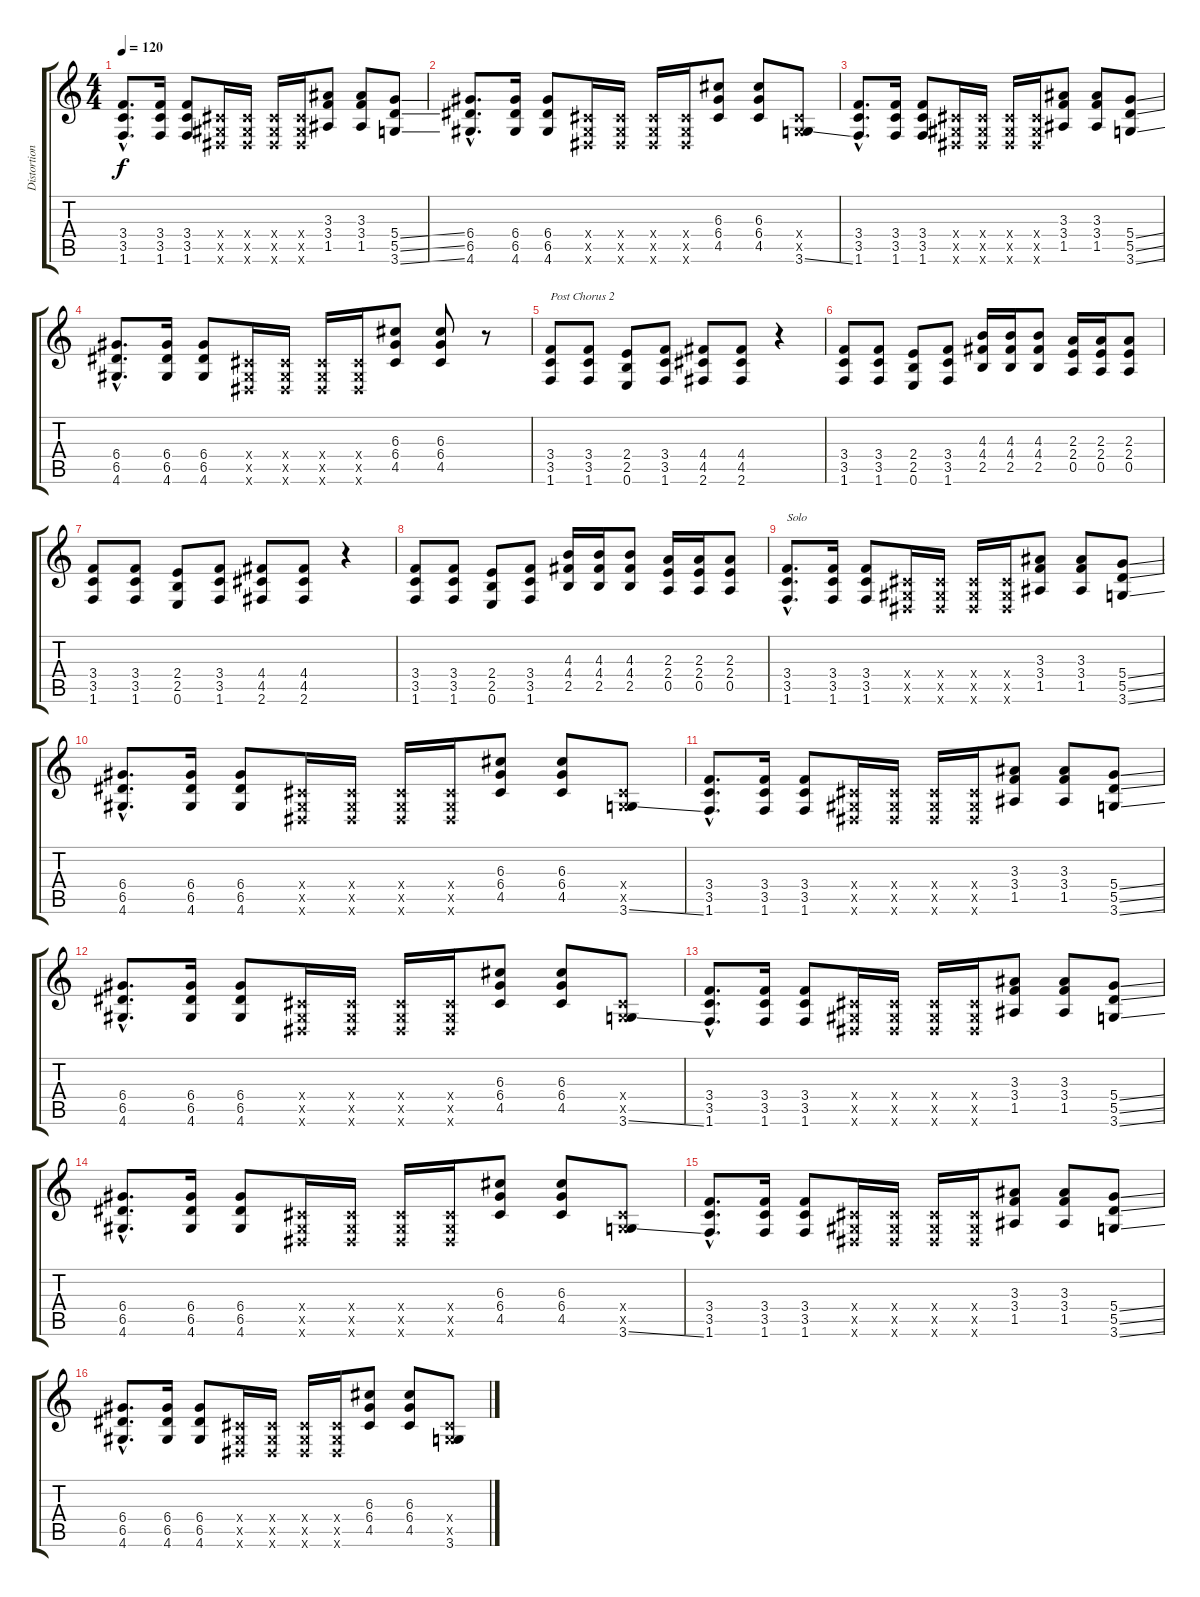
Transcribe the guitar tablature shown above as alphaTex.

\track ("Distortion Guitar" "Distortion") {instrument distortionguitar}
\staff {score tabs}
\tuning (E4 B3 G3 D3 A2 E2) {hide}
\ts (4 4)
\tempo 120
\clef g2
\ks c
(3.4{hac} 3.5{hac} 1.6{hac}).8{d dy f} (3.4 3.5 1.6).16 (3.4 3.5 1.6).8 (-1.4{x} -1.5{x} -1.6{x}).16 (-1.4{x} -1.5{x} -1.6{x}).16 (-1.4{x} -1.5{x} -1.6{x}).16 (-1.4{x} -1.5{x} -1.6{x}).16 (3.3 3.4 1.5).8 (3.3 3.4 1.5).8 (5.4{ss} 5.5{ss} 3.6{ss}).8 |
(6.4{hac} 6.5{hac} 4.6{hac}).8{d} (6.4 6.5 4.6).16 (6.4 6.5 4.6).8 (-1.4{x} -1.5{x} -1.6{x}).16 (-1.4{x} -1.5{x} -1.6{x}).16 (-1.4{x} -1.5{x} -1.6{x}).16 (-1.4{x} -1.5{x} -1.6{x}).16 (6.3 6.4 4.5).8 (6.3 6.4 4.5).8 (-1.4{x} -1.5{x} 3.6{ss}).8 |
(3.4{hac} 3.5{hac} 1.6{hac}).8{d} (3.4 3.5 1.6).16 (3.4 3.5 1.6).8 (-1.4{x} -1.5{x} -1.6{x}).16 (-1.4{x} -1.5{x} -1.6{x}).16 (-1.4{x} -1.5{x} -1.6{x}).16 (-1.4{x} -1.5{x} -1.6{x}).16 (3.3 3.4 1.5).8 (3.3 3.4 1.5).8 (5.4{ss} 5.5{ss} 3.6{ss}).8 |
(6.4{hac} 6.5{hac} 4.6{hac}).8{d} (6.4 6.5 4.6).16 (6.4 6.5 4.6).8 (-1.4{x} -1.5{x} -1.6{x}).16 (-1.4{x} -1.5{x} -1.6{x}).16 (-1.4{x} -1.5{x} -1.6{x}).16 (-1.4{x} -1.5{x} -1.6{x}).16 (6.3 6.4 4.5).8 (6.3 6.4 4.5).8 r.8 |
(3.4 3.5 1.6).8{txt "Post Chorus 2"} (3.4 3.5 1.6).8 (2.4 2.5 0.6).8 (3.4 3.5 1.6).8 (4.4 4.5 2.6).8 (4.4 4.5 2.6).8 r.4 |
(3.4 3.5 1.6).8 (3.4 3.5 1.6).8 (2.4 2.5 0.6).8 (3.4 3.5 1.6).8 (4.3 4.4 2.5).16 (4.3 4.4 2.5).16 (4.3 4.4 2.5).8 (2.3 2.4 0.5).16 (2.3 2.4 0.5).16 (2.3 2.4 0.5).8 |
(3.4 3.5 1.6).8 (3.4 3.5 1.6).8 (2.4 2.5 0.6).8 (3.4 3.5 1.6).8 (4.4 4.5 2.6).8 (4.4 4.5 2.6).8 r.4 |
(3.4 3.5 1.6).8 (3.4 3.5 1.6).8 (2.4 2.5 0.6).8 (3.4 3.5 1.6).8 (4.3 4.4 2.5).16 (4.3 4.4 2.5).16 (4.3 4.4 2.5).8 (2.3 2.4 0.5).16 (2.3 2.4 0.5).16 (2.3 2.4 0.5).8 |
(3.4{hac} 3.5{hac} 1.6{hac}).8{d txt "Solo"} (3.4 3.5 1.6).16 (3.4 3.5 1.6).8 (-1.4{x} -1.5{x} -1.6{x}).16 (-1.4{x} -1.5{x} -1.6{x}).16 (-1.4{x} -1.5{x} -1.6{x}).16 (-1.4{x} -1.5{x} -1.6{x}).16 (3.3 3.4 1.5).8 (3.3 3.4 1.5).8 (5.4{ss} 5.5{ss} 3.6{ss}).8 |
(6.4{hac} 6.5{hac} 4.6{hac}).8{d} (6.4 6.5 4.6).16 (6.4 6.5 4.6).8 (-1.4{x} -1.5{x} -1.6{x}).16 (-1.4{x} -1.5{x} -1.6{x}).16 (-1.4{x} -1.5{x} -1.6{x}).16 (-1.4{x} -1.5{x} -1.6{x}).16 (6.3 6.4 4.5).8 (6.3 6.4 4.5).8 (-1.4{x} -1.5{x} 3.6{ss}).8 |
(3.4{hac} 3.5{hac} 1.6{hac}).8{d} (3.4 3.5 1.6).16 (3.4 3.5 1.6).8 (-1.4{x} -1.5{x} -1.6{x}).16 (-1.4{x} -1.5{x} -1.6{x}).16 (-1.4{x} -1.5{x} -1.6{x}).16 (-1.4{x} -1.5{x} -1.6{x}).16 (3.3 3.4 1.5).8 (3.3 3.4 1.5).8 (5.4{ss} 5.5{ss} 3.6{ss}).8 |
(6.4{hac} 6.5{hac} 4.6{hac}).8{d} (6.4 6.5 4.6).16 (6.4 6.5 4.6).8 (-1.4{x} -1.5{x} -1.6{x}).16 (-1.4{x} -1.5{x} -1.6{x}).16 (-1.4{x} -1.5{x} -1.6{x}).16 (-1.4{x} -1.5{x} -1.6{x}).16 (6.3 6.4 4.5).8 (6.3 6.4 4.5).8 (-1.4{x} -1.5{x} 3.6{ss}).8 |
(3.4{hac} 3.5{hac} 1.6{hac}).8{d} (3.4 3.5 1.6).16 (3.4 3.5 1.6).8 (-1.4{x} -1.5{x} -1.6{x}).16 (-1.4{x} -1.5{x} -1.6{x}).16 (-1.4{x} -1.5{x} -1.6{x}).16 (-1.4{x} -1.5{x} -1.6{x}).16 (3.3 3.4 1.5).8 (3.3 3.4 1.5).8 (5.4{ss} 5.5{ss} 3.6{ss}).8 |
(6.4{hac} 6.5{hac} 4.6{hac}).8{d} (6.4 6.5 4.6).16 (6.4 6.5 4.6).8 (-1.4{x} -1.5{x} -1.6{x}).16 (-1.4{x} -1.5{x} -1.6{x}).16 (-1.4{x} -1.5{x} -1.6{x}).16 (-1.4{x} -1.5{x} -1.6{x}).16 (6.3 6.4 4.5).8 (6.3 6.4 4.5).8 (-1.4{x} -1.5{x} 3.6{ss}).8 |
(3.4{hac} 3.5{hac} 1.6{hac}).8{d} (3.4 3.5 1.6).16 (3.4 3.5 1.6).8 (-1.4{x} -1.5{x} -1.6{x}).16 (-1.4{x} -1.5{x} -1.6{x}).16 (-1.4{x} -1.5{x} -1.6{x}).16 (-1.4{x} -1.5{x} -1.6{x}).16 (3.3 3.4 1.5).8 (3.3 3.4 1.5).8 (5.4{ss} 5.5{ss} 3.6{ss}).8 |
(6.4{hac} 6.5{hac} 4.6{hac}).8{d} (6.4 6.5 4.6).16 (6.4 6.5 4.6).8 (-1.4{x} -1.5{x} -1.6{x}).16 (-1.4{x} -1.5{x} -1.6{x}).16 (-1.4{x} -1.5{x} -1.6{x}).16 (-1.4{x} -1.5{x} -1.6{x}).16 (6.3 6.4 4.5).8 (6.3 6.4 4.5).8 (-1.4{x} -1.5{x} 3.6{ss}).8
